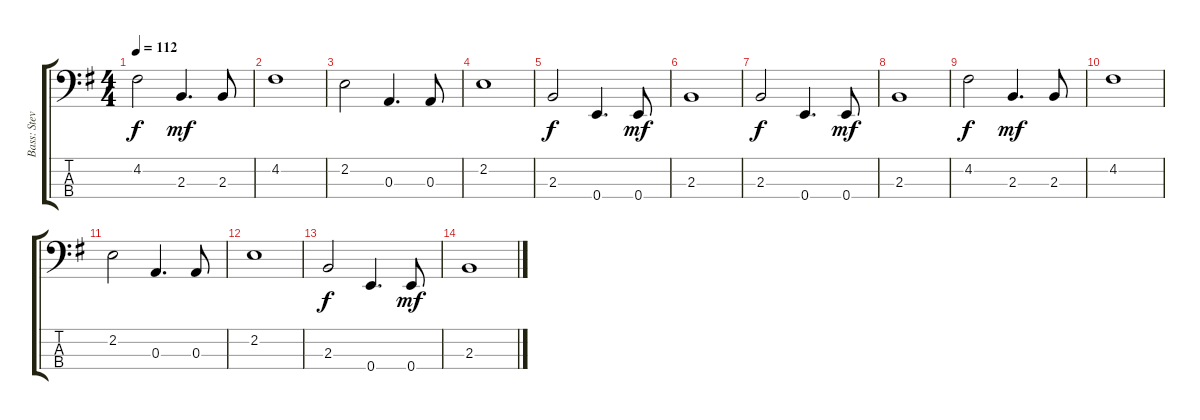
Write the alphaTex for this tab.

\track ("Bass: Steve" "Bass: Stev") {instrument electricbassfinger}
\staff {score tabs}
\tuning (G2 D2 A1 E1) {hide}
\ts (4 4)
\tempo 112
\clef f4
\ks g
4.2.2{dy f} 2.3.4{d dy mf} 2.3.8 |
4.2.1 |
2.2.2 0.3.4{d} 0.3.8 |
2.2.1 |
2.3.2{dy f} 0.4.4{d} 0.4.8{dy mf} |
2.3.1 |
2.3.2{dy f} 0.4.4{d} 0.4.8{dy mf} |
2.3.1 |
4.2.2{dy f} 2.3.4{d dy mf} 2.3.8 |
4.2.1 |
2.2.2 0.3.4{d} 0.3.8 |
2.2.1 |
2.3.2{dy f} 0.4.4{d} 0.4.8{dy mf} |
2.3.1
